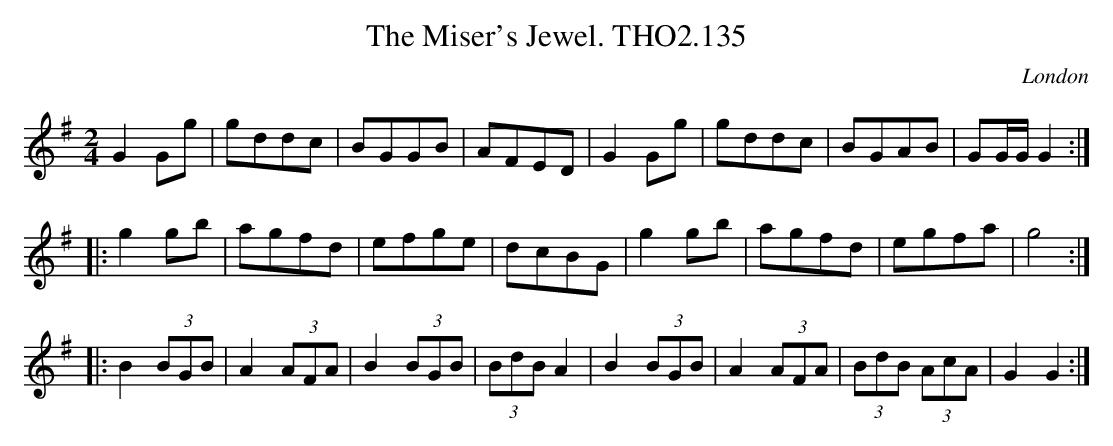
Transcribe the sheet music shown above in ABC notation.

X:1
T:Miser's Jewel. THO2.135, The
O:London
M:2/4
L:1/8
K:G
G2 Gg|gddc|BGGB|AFED|G2 Gg|gddc|BGAB|GG/G/G2:|
|:g2gb|agfd|efge|dcBG|g2 gb|agfd|egfa|g4:|
|:B2 (3BGB|A2 (3AFA|B2 (3BGB|(3BdB A2|B2 (3BGB|A2 (3AFA|(3BdB (3AcA|G2G2:|
